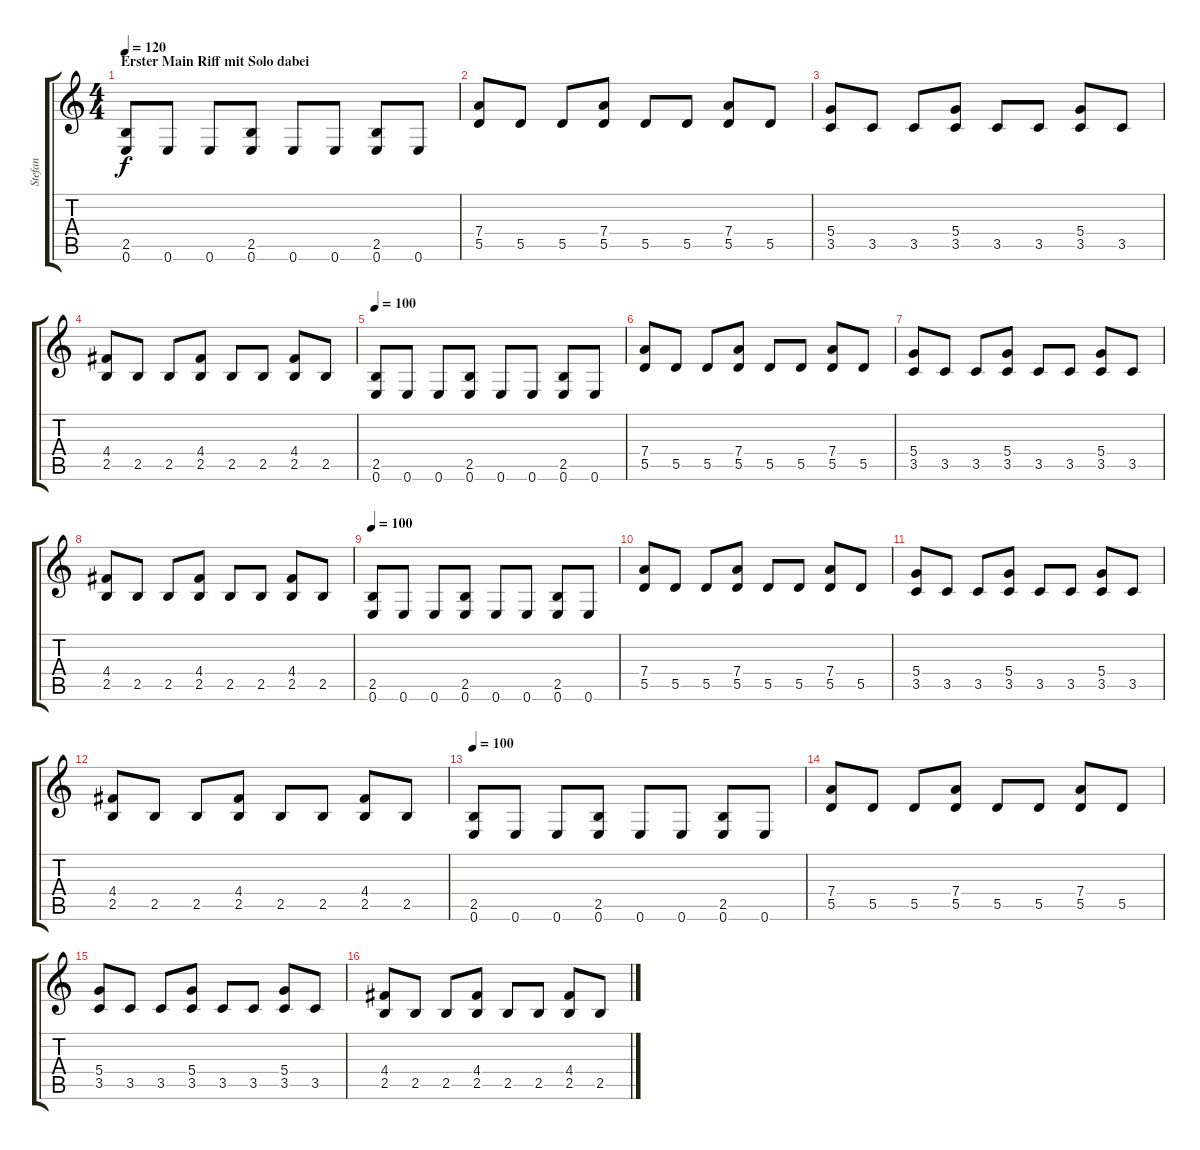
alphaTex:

\track ("Stefan" "Stefan") {instrument distortionguitar}
\staff {score tabs}
\tuning (E4 B3 G3 D3 A2 E2) {hide}
\ts (4 4)
\section ("" "Erster Main Riff mit Solo dabei")
\tempo 120
\tempo 100
\tempo 120
\clef g2
\ks c
(2.5 0.6).8{dy f instrument distortionguitar} 0.6.8 0.6.8 (2.5 0.6).8 0.6.8 0.6.8 (2.5 0.6).8 0.6.8 |
(7.4 5.5).8 5.5.8 5.5.8 (7.4 5.5).8 5.5.8 5.5.8 (7.4 5.5).8 5.5.8 |
(5.4 3.5).8 3.5.8 3.5.8 (5.4 3.5).8 3.5.8 3.5.8 (5.4 3.5).8 3.5.8 |
(4.4 2.5).8 2.5.8 2.5.8 (4.4 2.5).8 2.5.8 2.5.8 (4.4 2.5).8 2.5.8 |
\tempo 100
(2.5 0.6).8 0.6.8 0.6.8 (2.5 0.6).8 0.6.8 0.6.8 (2.5 0.6).8 0.6.8 |
(7.4 5.5).8 5.5.8 5.5.8 (7.4 5.5).8 5.5.8 5.5.8 (7.4 5.5).8 5.5.8 |
(5.4 3.5).8 3.5.8 3.5.8 (5.4 3.5).8 3.5.8 3.5.8 (5.4 3.5).8 3.5.8 |
(4.4 2.5).8 2.5.8 2.5.8 (4.4 2.5).8 2.5.8 2.5.8 (4.4 2.5).8 2.5.8 |
\tempo 100
(2.5 0.6).8 0.6.8 0.6.8 (2.5 0.6).8 0.6.8 0.6.8 (2.5 0.6).8 0.6.8 |
(7.4 5.5).8 5.5.8 5.5.8 (7.4 5.5).8 5.5.8 5.5.8 (7.4 5.5).8 5.5.8 |
(5.4 3.5).8 3.5.8 3.5.8 (5.4 3.5).8 3.5.8 3.5.8 (5.4 3.5).8 3.5.8 |
(4.4 2.5).8 2.5.8 2.5.8 (4.4 2.5).8 2.5.8 2.5.8 (4.4 2.5).8 2.5.8 |
\tempo 100
(2.5 0.6).8{volume 13} 0.6.8 0.6.8 (2.5 0.6).8 0.6.8 0.6.8 (2.5 0.6).8 0.6.8 |
(7.4 5.5).8 5.5.8 5.5.8 (7.4 5.5).8 5.5.8 5.5.8 (7.4 5.5).8 5.5.8 |
(5.4 3.5).8 3.5.8 3.5.8 (5.4 3.5).8 3.5.8 3.5.8 (5.4 3.5).8 3.5.8 |
(4.4 2.5).8 2.5.8 2.5.8 (4.4 2.5).8 2.5.8 2.5.8 (4.4 2.5).8 2.5.8
